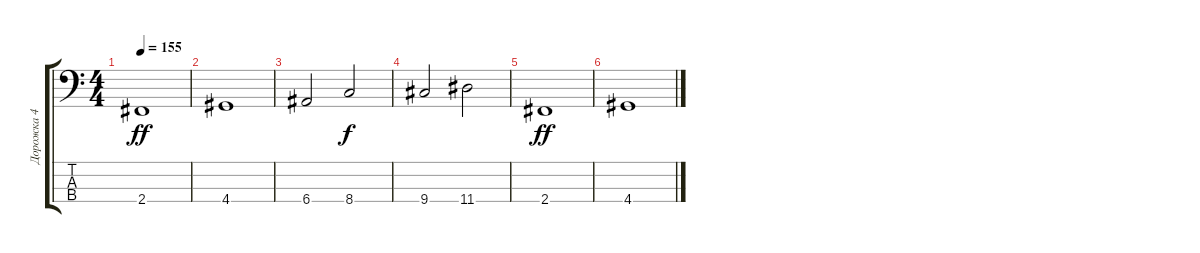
\track ("Дорожка 4" "Дорожка 4") {instrument electricbassfinger}
\staff {score tabs}
\tuning (G2 D2 A1 E1) {hide}
\ts (4 4)
\tempo 155
\clef f4
\ks c
2.4.1{dy ff} |
4.4.1 |
6.4.2 8.4.2{dy f} |
9.4.2 11.4.2 |
2.4.1{dy ff} |
4.4.1
